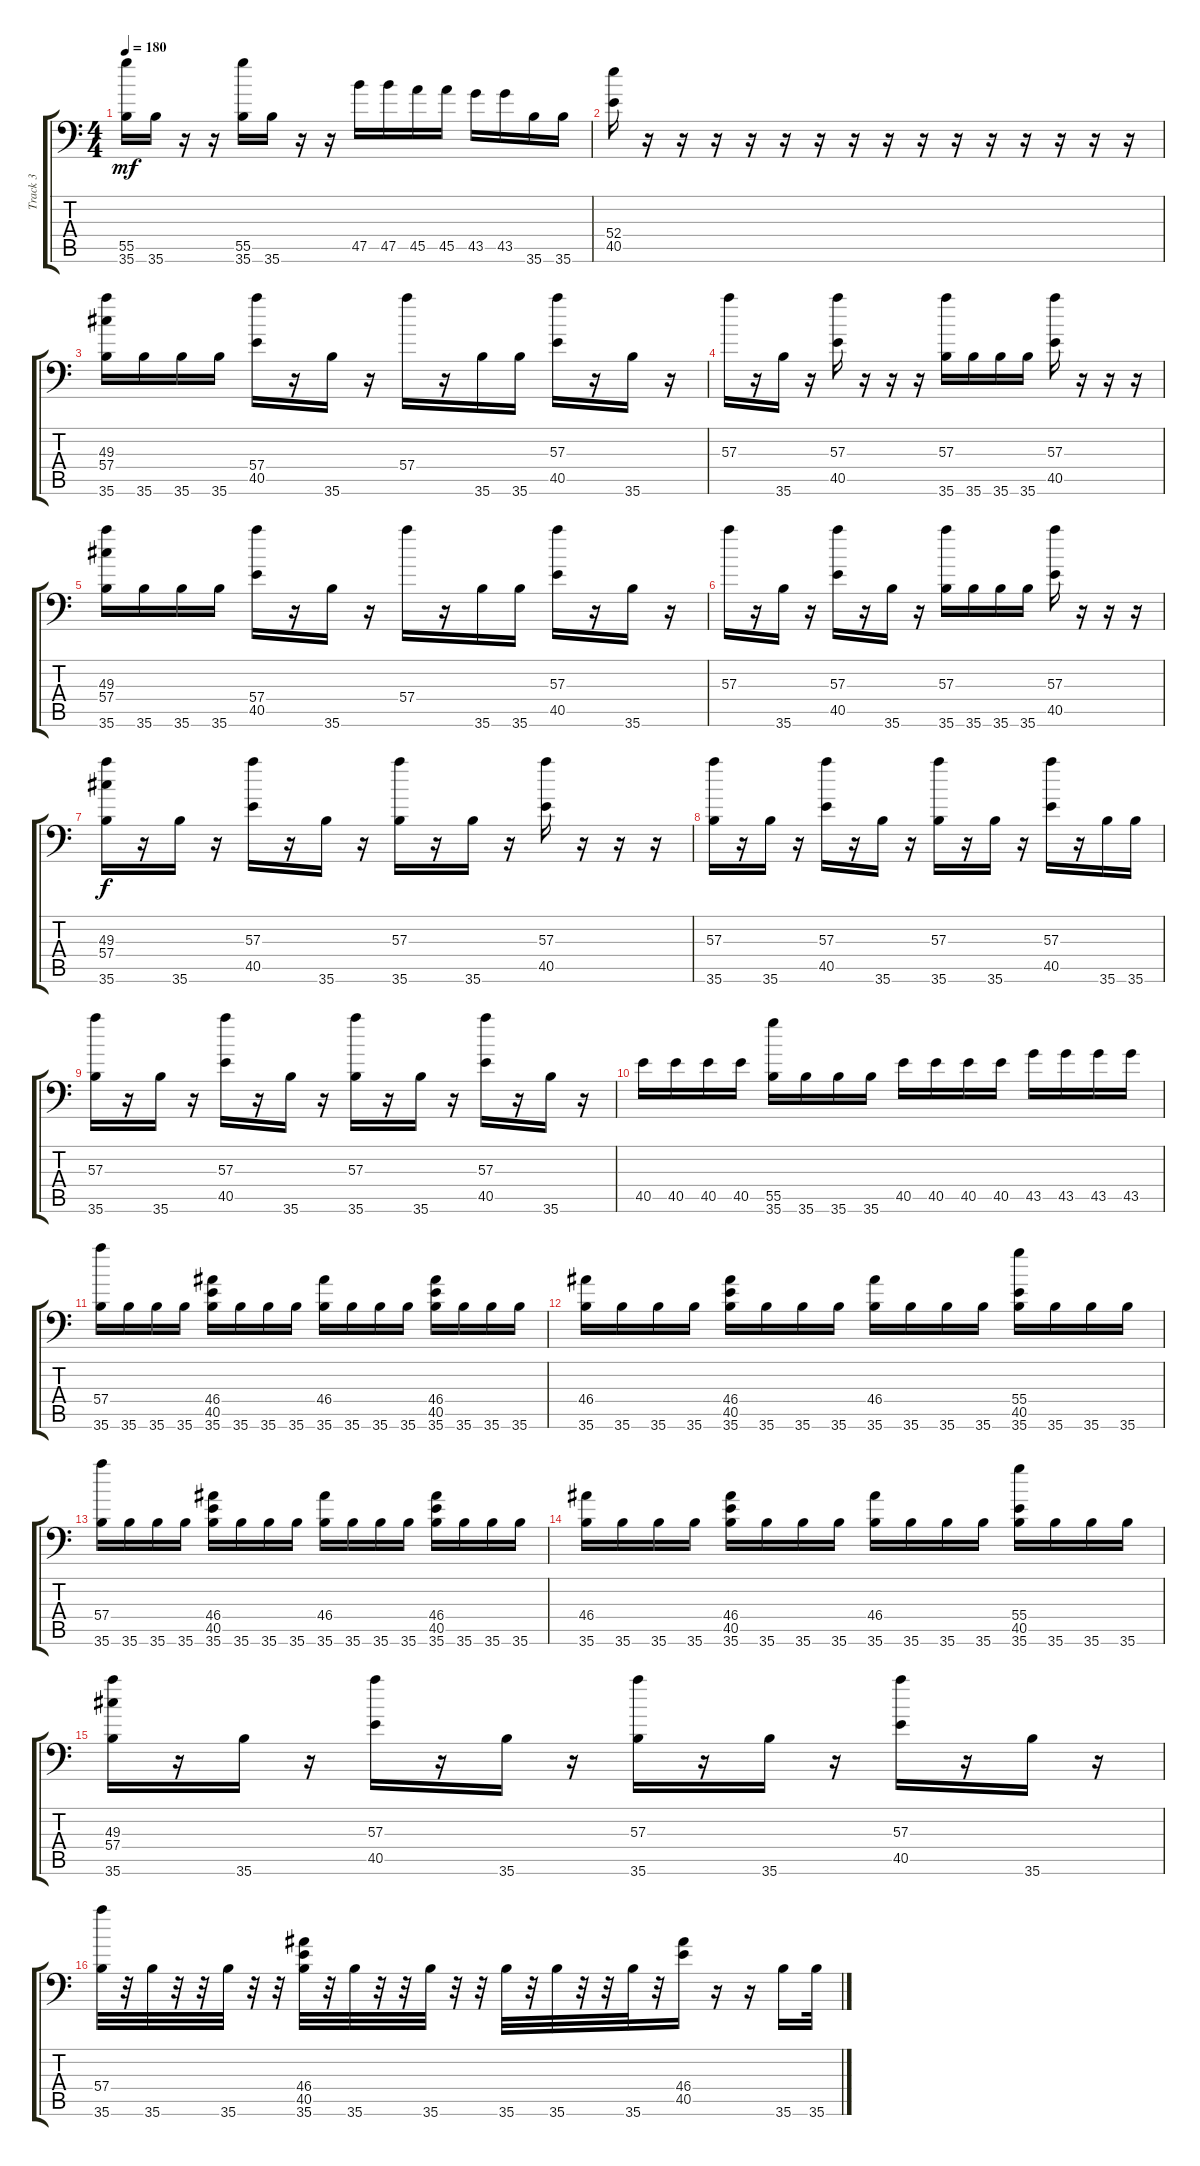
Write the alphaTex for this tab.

\track ("Track 3" "Track 3") {instrument acousticgrandpiano}
\staff {score tabs}
\tuning (C-1 C-1 C-1 C-1 C-1 C-1) {hide}
\ts (4 4)
\tempo 180
\clef f4
\ks c
(55.5 35.6).16{dy mf} 35.6.16 r.16 r.16 (55.5 35.6).16 35.6.16 r.16 r.16 47.5.16 47.5.16 45.5.16 45.5.16 43.5.16 43.5.16 35.6.16 35.6.16 |
(52.4 40.5).16 r.16 r.16 r.16 r.16 r.16 r.16 r.16 r.16 r.16 r.16 r.16 r.16 r.16 r.16 r.16 |
(49.3 57.4 35.6).16 35.6.16 35.6.16 35.6.16 (57.4 40.5).16 r.16 35.6.16 r.16 57.4.16 r.16 35.6.16 35.6.16 (57.3 40.5).16 r.16 35.6.16 r.16 |
57.3.16 r.16 35.6.16 r.16 (57.3 40.5).16 r.16 r.16 r.16 (57.3 35.6).16 35.6.16 35.6.16 35.6.16 (57.3 40.5).16 r.16 r.16 r.16 |
(49.3 57.4 35.6).16 35.6.16 35.6.16 35.6.16 (57.4 40.5).16 r.16 35.6.16 r.16 57.4.16 r.16 35.6.16 35.6.16 (57.3 40.5).16 r.16 35.6.16 r.16 |
57.3.16 r.16 35.6.16 r.16 (57.3 40.5).16 r.16 35.6.16 r.16 (57.3 35.6).16 35.6.16 35.6.16 35.6.16 (57.3 40.5).16 r.16 r.16 r.16 |
(49.3 57.4 35.6).16{dy f} r.16 35.6.16 r.16 (57.3 40.5).16 r.16 35.6.16 r.16 (57.3 35.6).16 r.16 35.6.16 r.16 (57.3 40.5).16 r.16 r.16 r.16 |
(57.3 35.6).16 r.16 35.6.16 r.16 (57.3 40.5).16 r.16 35.6.16 r.16 (57.3 35.6).16 r.16 35.6.16 r.16 (57.3 40.5).16 r.16 35.6.16 35.6.16 |
(57.3 35.6).16 r.16 35.6.16 r.16 (57.3 40.5).16 r.16 35.6.16 r.16 (57.3 35.6).16 r.16 35.6.16 r.16 (57.3 40.5).16 r.16 35.6.16 r.16 |
40.5.16 40.5.16 40.5.16 40.5.16 (55.5 35.6).16 35.6.16 35.6.16 35.6.16 40.5.16 40.5.16 40.5.16 40.5.16 43.5.16 43.5.16 43.5.16 43.5.16 |
(57.4 35.6).16 35.6.16 35.6.16 35.6.16 (46.4 40.5 35.6).16 35.6.16 35.6.16 35.6.16 (46.4 35.6).16 35.6.16 35.6.16 35.6.16 (46.4 40.5 35.6).16 35.6.16 35.6.16 35.6.16 |
(46.4 35.6).16 35.6.16 35.6.16 35.6.16 (46.4 40.5 35.6).16 35.6.16 35.6.16 35.6.16 (46.4 35.6).16 35.6.16 35.6.16 35.6.16 (55.4 40.5 35.6).16 35.6.16 35.6.16 35.6.16 |
(57.4 35.6).16 35.6.16 35.6.16 35.6.16 (46.4 40.5 35.6).16 35.6.16 35.6.16 35.6.16 (46.4 35.6).16 35.6.16 35.6.16 35.6.16 (46.4 40.5 35.6).16 35.6.16 35.6.16 35.6.16 |
(46.4 35.6).16 35.6.16 35.6.16 35.6.16 (46.4 40.5 35.6).16 35.6.16 35.6.16 35.6.16 (46.4 35.6).16 35.6.16 35.6.16 35.6.16 (55.4 40.5 35.6).16 35.6.16 35.6.16 35.6.16 |
(49.3 57.4 35.6).16 r.16 35.6.16 r.16 (57.3 40.5).16 r.16 35.6.16 r.16 (57.3 35.6).16 r.16 35.6.16 r.16 (57.3 40.5).16 r.16 35.6.16 r.16 |
(57.4 35.6).32 r.32 35.6.32 r.32 r.32 35.6.32 r.32 r.32 (46.4 40.5 35.6).32 r.32 35.6.32 r.32 r.32 35.6.32 r.32 r.32 35.6.32 r.32 35.6.32 r.32 r.32 35.6.32 r.32 (46.4 40.5).16 r.16 r.16 35.6.16 35.6.32
